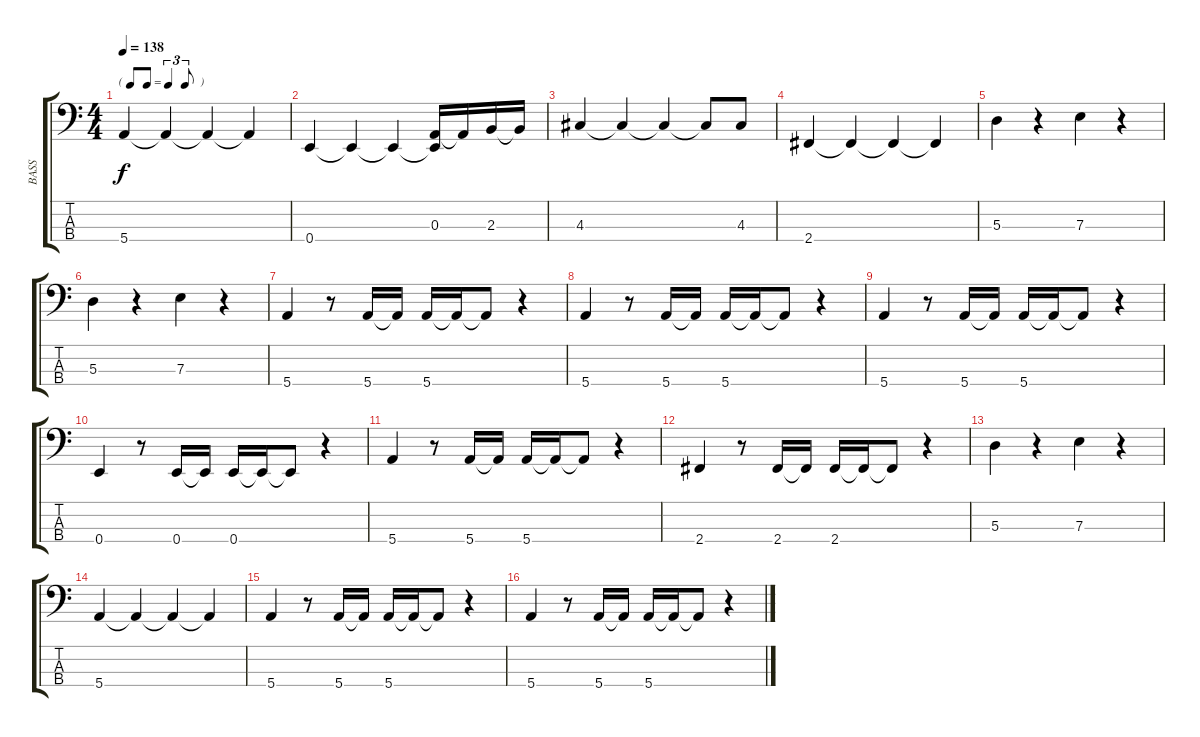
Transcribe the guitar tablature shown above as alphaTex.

\track ("BASS" "BASS") {instrument electricbassfinger}
\staff {score tabs}
\tuning (G2 D2 A1 E1) {hide}
\ts (4 4)
\tf triplet8th
\tempo 138
\clef f4
\ks c
5.4.4{dy f} 5.4{t}.4 5.4{t}.4 5.4{t}.4 |
0.4.4 0.4{t}.4 0.4{t}.4 (0.3 0.4{t}).16 0.3{t}.16 2.3.16 2.3{t}.16 |
4.3.4 4.3{t}.4 4.3{t}.4 4.3{t}.8 4.3.8 |
2.4.4 2.4{t}.4 2.4{t}.4 2.4{t}.4 |
5.3.4 r.4 7.3.4 r.4 |
5.3.4 r.4 7.3.4 r.4 |
5.4.4 r.8 5.4.16 5.4{t}.16 5.4.16 5.4{t}.16 5.4{t}.8 r.4 |
5.4.4 r.8 5.4.16 5.4{t}.16 5.4.16 5.4{t}.16 5.4{t}.8 r.4 |
5.4.4 r.8 5.4.16 5.4{t}.16 5.4.16 5.4{t}.16 5.4{t}.8 r.4 |
0.4.4 r.8 0.4.16 0.4{t}.16 0.4.16 0.4{t}.16 0.4{t}.8 r.4 |
5.4.4 r.8 5.4.16 5.4{t}.16 5.4.16 5.4{t}.16 5.4{t}.8 r.4 |
2.4.4 r.8 2.4.16 2.4{t}.16 2.4.16 2.4{t}.16 2.4{t}.8 r.4 |
5.3.4 r.4 7.3.4 r.4 |
5.4.4 5.4{t}.4 5.4{t}.4 5.4{t}.4 |
5.4.4 r.8 5.4.16 5.4{t}.16 5.4.16 5.4{t}.16 5.4{t}.8 r.4 |
5.4.4 r.8 5.4.16 5.4{t}.16 5.4.16 5.4{t}.16 5.4{t}.8 r.4
